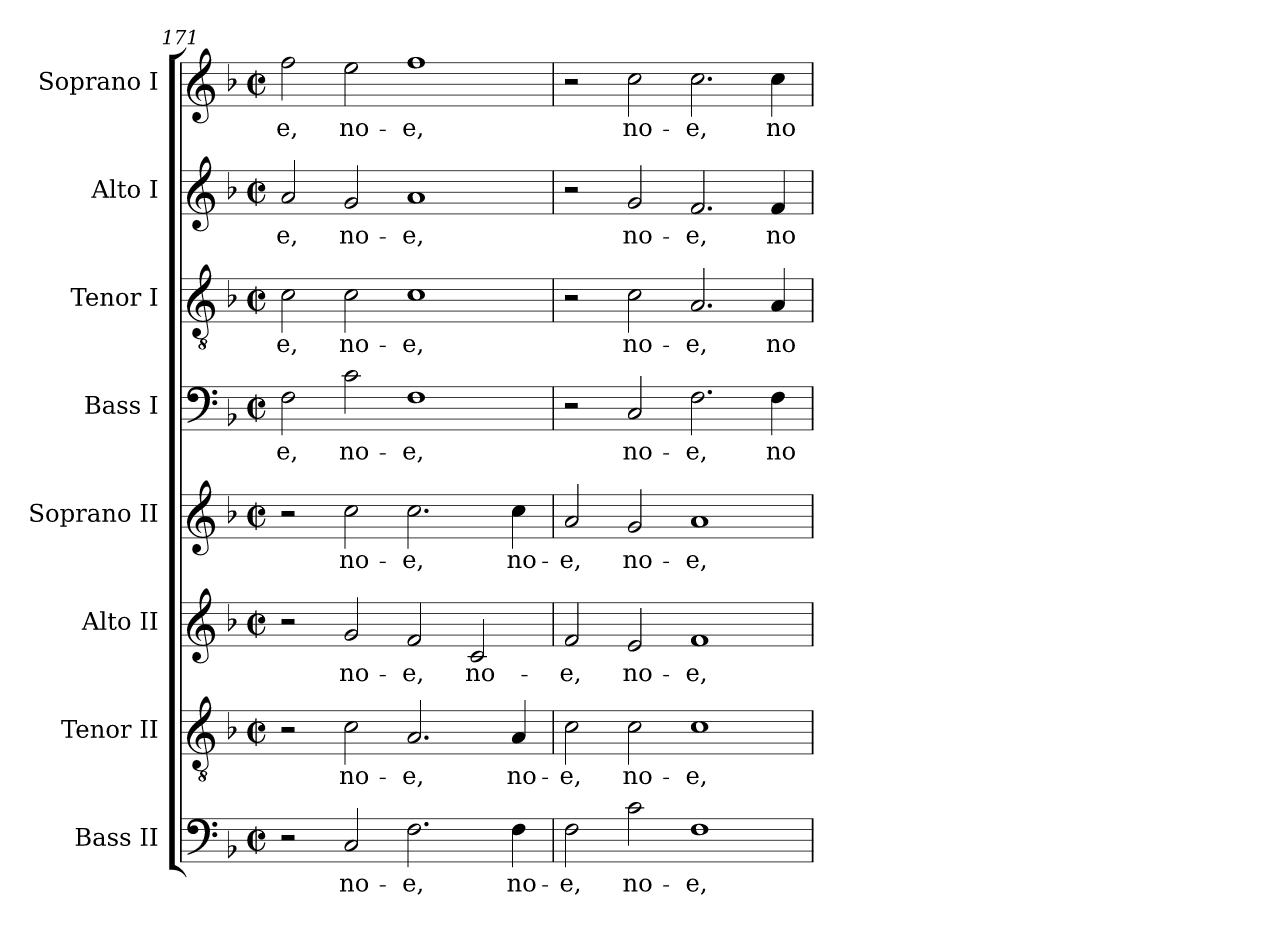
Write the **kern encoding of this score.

**kern	**text	**kern	**text	**kern	**text	**kern	**text	**kern	**text	**kern	**text	**kern	**text	**kern	**text
*part8	*part8	*part7	*part7	*part6	*part6	*part5	*part5	*part4	*part4	*part3	*part3	*part2	*part2	*part1	*part1
*staff8	*staff8	*staff7	*staff7	*staff6	*staff6	*staff5	*staff5	*staff4	*staff4	*staff3	*staff3	*staff2	*staff2	*staff1	*staff1
*I"Bass II	*	*I"Tenor II	*	*I"Alto II	*	*I"Soprano II	*	*I"Bass I	*	*I"Tenor I	*	*I"Alto I	*	*I"Soprano I	*
*I'B. II	*	*I'T. II	*	*I'A. II	*	*	*	*I'B. I	*	*I'T. I	*	*I'A. I	*	*	*
*clefF4	*	*clefGv2	*	*clefG2	*	*clefG2	*	*clefF4	*	*clefGv2	*	*clefG2	*	*clefG2	*
*	*	*ITrd7c12	*	*	*	*	*	*	*	*ITrd7c12	*	*	*	*	*
*k[b-]	*	*k[b-]	*	*k[b-]	*	*k[b-]	*	*k[b-]	*	*k[b-]	*	*k[b-]	*	*k[b-]	*
*F:	*	*F:	*	*F:	*	*F:	*	*F:	*	*F:	*	*F:	*	*F:	*
*M2/2	*	*M2/2	*	*M2/2	*	*M2/2	*	*M2/2	*	*M2/2	*	*M2/2	*	*M2/2	*
*met(c|)	*	*met(c|)	*	*met(c|)	*	*met(c|)	*	*met(c|)	*	*met(c|)	*	*met(c|)	*	*met(c|)	*
=171	=171	=171	=171	=171	=171	=171	=171	=171	=171	=171	=171	=171	=171	=171	=171
!	!	!	!	!	!	!	!	!	!LO:LY:b:color=#000000	!	!	!	!	!	!
!	!	!	!	!	!	!	!	!	!	!	!LO:LY:b:color=#000000	!	!	!	!
!	!	!	!	!	!	!	!	!	!	!	!	!	!LO:LY:b:color=#000000	!	!
!	!	!	!	!	!	!	!	!	!	!	!	!	!	!	!LO:LY:b:color=#000000
2r	.	2r	.	2r	.	2r	.	2Fi\	-e,	2Ci\	-e,	2ai/	-e,	2ffi\	-e,
!	!LO:LY:b:color=#000000	!	!	!	!	!	!	!	!	!	!	!	!	!	!
!	!	!	!LO:LY:b:color=#000000	!	!	!	!	!	!	!	!	!	!	!	!
!	!	!	!	!	!LO:LY:b:color=#000000	!	!	!	!	!	!	!	!	!	!
!	!	!	!	!	!	!	!LO:LY:b:color=#000000	!	!	!	!	!	!	!	!
!	!	!	!	!	!	!	!	!	!LO:LY:b:color=#000000	!	!	!	!	!	!
!	!	!	!	!	!	!	!	!	!	!	!LO:LY:b:color=#000000	!	!	!	!
!	!	!	!	!	!	!	!	!	!	!	!	!	!LO:LY:b:color=#000000	!	!
!	!	!	!	!	!	!	!	!	!	!	!	!	!	!	!LO:LY:b:color=#000000
2Ci/	no-	2Ci\	no-	2gi/	no-	2cci\	no-	2ci\	no-	2Ci\	no-	2gi/	no-	2eei\	no-
!	!LO:LY:b:color=#000000	!	!	!	!	!	!	!	!	!	!	!	!	!	!
!	!	!	!LO:LY:b:color=#000000	!	!	!	!	!	!	!	!	!	!	!	!
!	!	!	!	!	!LO:LY:b:color=#000000	!	!	!	!	!	!	!	!	!	!
!	!	!	!	!	!	!	!LO:LY:b:color=#000000	!	!	!	!	!	!	!	!
!	!	!	!	!	!	!	!	!	!LO:LY:b:color=#000000	!	!	!	!	!	!
!	!	!	!	!	!	!	!	!	!	!	!LO:LY:b:color=#000000	!	!	!	!
!	!	!	!	!	!	!	!	!	!	!	!	!	!LO:LY:b:color=#000000	!	!
!	!	!	!	!	!	!	!	!	!	!	!	!	!	!	!LO:LY:b:color=#000000
2.Fi\	-e,	2.AAi/	-e,	2fi/	-e,	2.cci\	-e,	1Fi	-e,	1Ci	-e,	1ai	-e,	1ffi	-e,
!	!	!	!	!	!LO:LY:b:color=#000000	!	!	!	!	!	!	!	!	!	!
.	.	.	.	2ci/	no-	.	.	.	.	.	.	.	.	.	.
!	!LO:LY:b:color=#000000	!	!	!	!	!	!	!	!	!	!	!	!	!	!
!	!	!	!LO:LY:b:color=#000000	!	!	!	!	!	!	!	!	!	!	!	!
!	!	!	!	!	!	!	!LO:LY:b:color=#000000	!	!	!	!	!	!	!	!
4Fi\	no-	4AAi/	no-	.	.	4cci\	no-	.	.	.	.	.	.	.	.
=172	=172	=172	=172	=172	=172	=172	=172	=172	=172	=172	=172	=172	=172	=172	=172
!	!LO:LY:b:color=#000000	!	!	!	!	!	!	!	!	!	!	!	!	!	!
!	!	!	!LO:LY:b:color=#000000	!	!	!	!	!	!	!	!	!	!	!	!
!	!	!	!	!	!LO:LY:b:color=#000000	!	!	!	!	!	!	!	!	!	!
!	!	!	!	!	!	!	!LO:LY:b:color=#000000	!	!	!	!	!	!	!	!
2Fi\	-e,	2Ci\	-e,	2fi/	-e,	2ai/	-e,	2r	.	2r	.	2r	.	2r	.
!	!LO:LY:b:color=#000000	!	!	!	!	!	!	!	!	!	!	!	!	!	!
!	!	!	!LO:LY:b:color=#000000	!	!	!	!	!	!	!	!	!	!	!	!
!	!	!	!	!	!LO:LY:b:color=#000000	!	!	!	!	!	!	!	!	!	!
!	!	!	!	!	!	!	!LO:LY:b:color=#000000	!	!	!	!	!	!	!	!
!	!	!	!	!	!	!	!	!	!LO:LY:b:color=#000000	!	!	!	!	!	!
!	!	!	!	!	!	!	!	!	!	!	!LO:LY:b:color=#000000	!	!	!	!
!	!	!	!	!	!	!	!	!	!	!	!	!	!LO:LY:b:color=#000000	!	!
!	!	!	!	!	!	!	!	!	!	!	!	!	!	!	!LO:LY:b:color=#000000
2ci\	no-	2Ci\	no-	2ei/	no-	2gi/	no-	2Ci/	no-	2Ci\	no-	2gi/	no-	2cci\	no-
!	!LO:LY:b:color=#000000	!	!	!	!	!	!	!	!	!	!	!	!	!	!
!	!	!	!LO:LY:b:color=#000000	!	!	!	!	!	!	!	!	!	!	!	!
!	!	!	!	!	!LO:LY:b:color=#000000	!	!	!	!	!	!	!	!	!	!
!	!	!	!	!	!	!	!LO:LY:b:color=#000000	!	!	!	!	!	!	!	!
!	!	!	!	!	!	!	!	!	!LO:LY:b:color=#000000	!	!	!	!	!	!
!	!	!	!	!	!	!	!	!	!	!	!LO:LY:b:color=#000000	!	!	!	!
!	!	!	!	!	!	!	!	!	!	!	!	!	!LO:LY:b:color=#000000	!	!
!	!	!	!	!	!	!	!	!	!	!	!	!	!	!	!LO:LY:b:color=#000000
1Fi	-e,	1Ci	-e,	1fi	-e,	1ai	-e,	2.Fi\	-e,	2.AAi/	-e,	2.fi/	-e,	2.cci\	-e,
!	!	!	!	!	!	!	!	!	!LO:LY:b:color=#000000	!	!	!	!	!	!
!	!	!	!	!	!	!	!	!	!	!	!LO:LY:b:color=#000000	!	!	!	!
!	!	!	!	!	!	!	!	!	!	!	!	!	!LO:LY:b:color=#000000	!	!
!	!	!	!	!	!	!	!	!	!	!	!	!	!	!	!LO:LY:b:color=#000000
.	.	.	.	.	.	.	.	4Fi\	no-	4AAi/	no-	4fi/	no-	4cci\	no-
=	=	=	=	=	=	=	=	=	=	=	=	=	=	=	=
*-	*-	*-	*-	*-	*-	*-	*-	*-	*-	*-	*-	*-	*-	*-	*-
